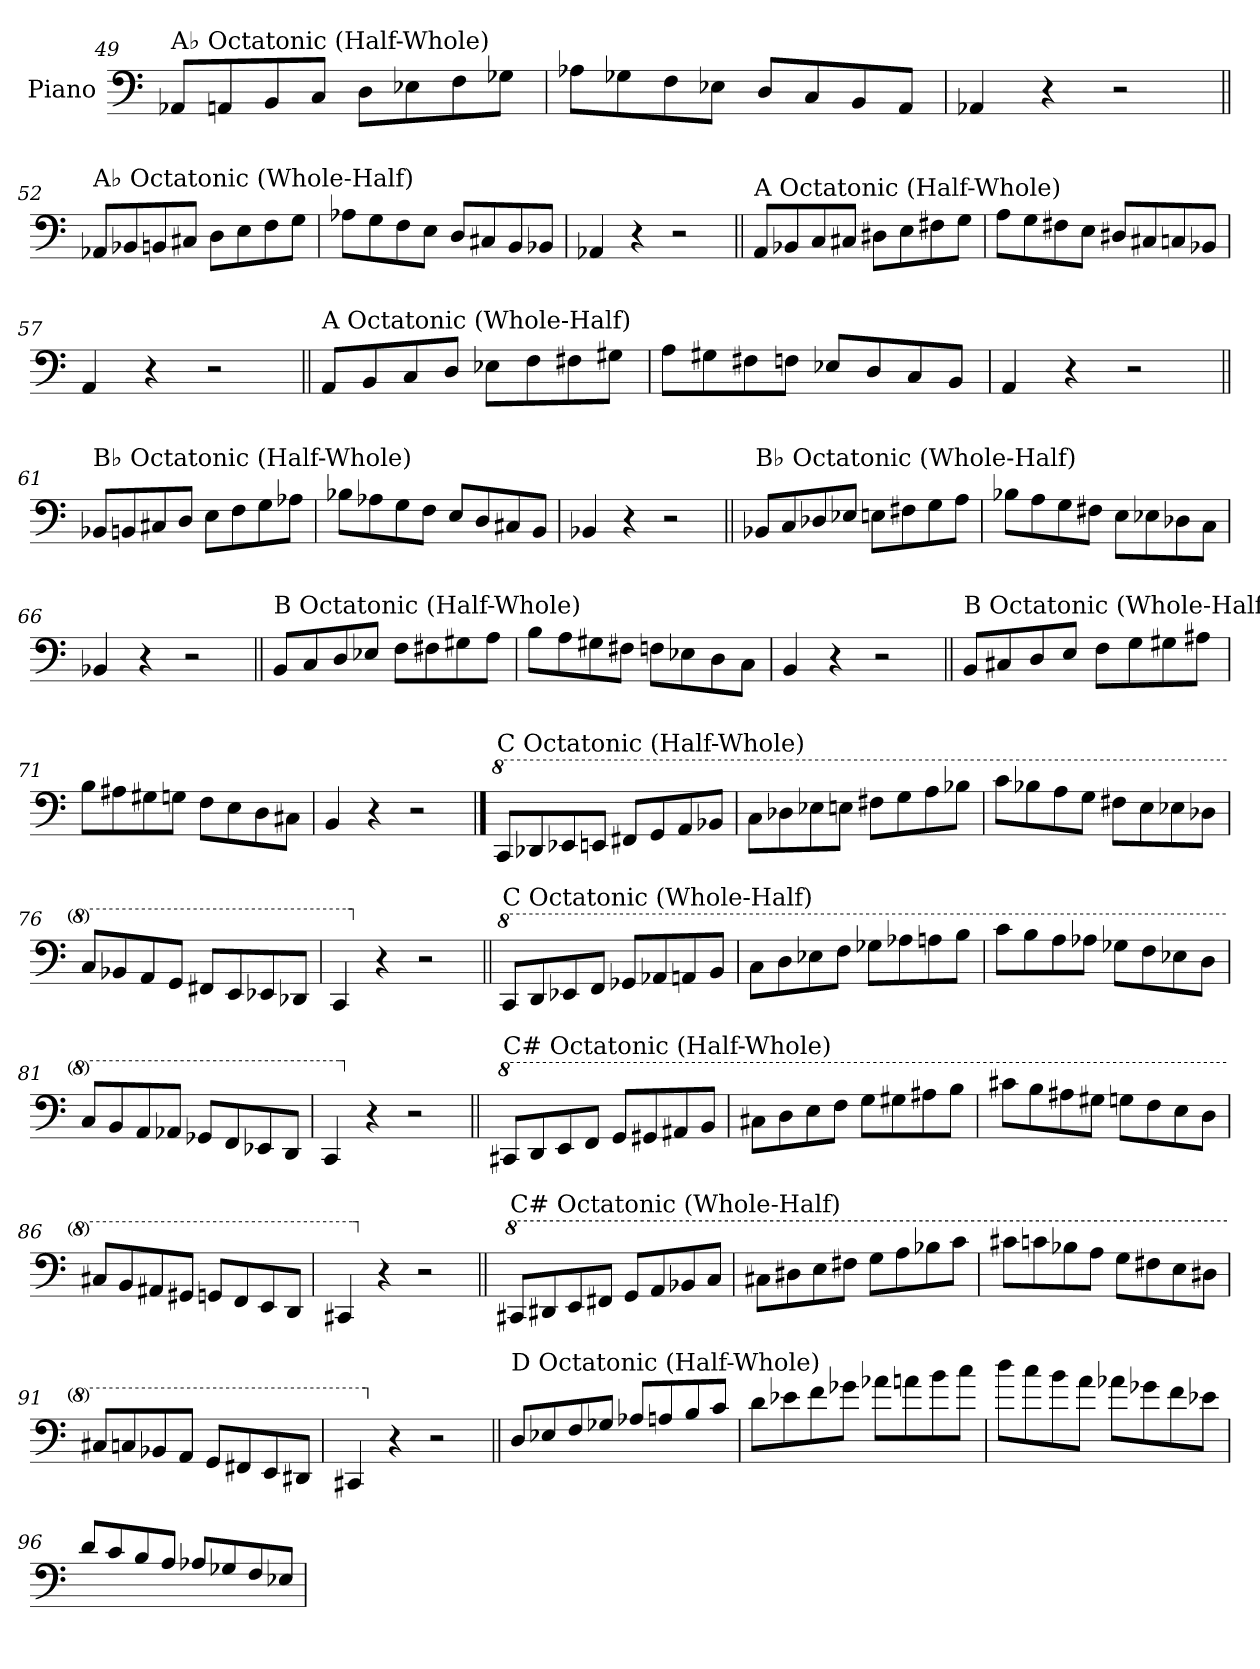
**kern
*part1
*staff1
*I"Piano
*I'Pno.
!!LO:LB:g=z
*clefF4
*k[]
=49
!LO:TX:a:t=A♭ Octatonic (Half-Whole)
8AA-X/L
8AAn/
8BB/
8C/J
8D\L
8E-X\
8F\
8G-X\J
=50
8A-X\L
8G-X\
8F\
8E-X\J
8D/L
8C/
8BB/
8AA/J
=51
4AA-X/
4r
2r
=52||
!LO:TX:a:t=A♭ Octatonic (Whole-Half)
8AA-X/L
8BB-X/
8BBn/
8C#X/J
8D\L
8E\
8F\
8G\J
=53
8A-X\L
8G\
8F\
8E\J
8D/L
8C#X/
8BB/
8BB-X/J
=54
4AA-X/
4r
2r
!!LO:LB:g=z
=55||
!LO:TX:a:t=A Octatonic (Half-Whole)
8AA/L
8BB-X/
8C/
8C#X/J
8D#X\L
8E\
8F#X\
8G\J
=56
8A\L
8G\
8F#X\
8E\J
8D#X/L
8C#X/
8Cn/
8BB-X/J
=57
4AA/
4r
2r
=58||
!LO:TX:a:t=A Octatonic (Whole-Half)
8AA/L
8BB/
8C/
8D/J
8E-X\L
8F\
8F#X\
8G#X\J
=59
8A\L
8G#X\
8F#X\
8Fn\J
8E-X/L
8D/
8C/
8BB/J
=60
4AA/
4r
2r
!!LO:LB:g=z
=61||
!LO:TX:a:t=B♭ Octatonic (Half-Whole)
8BB-X/L
8BBn/
8C#X/
8D/J
8E\L
8F\
8G\
8A-X\J
=62
8B-X\L
8A-X\
8G\
8F\J
8E/L
8D/
8C#X/
8BB/J
=63
4BB-X/
4r
2r
=64||
!LO:TX:a:t=B♭ Octatonic (Whole-Half)
8BB-X/L
8C/
8D-X/
8E-X/J
8En\L
8F#X\
8G\
8A\J
=65
8B-X\L
8A\
8G\
8F#X\J
8E\L
8E-X\
8D-X\
8C\J
=66
4BB-X/
4r
2r
!!LO:LB:g=z
=67||
!LO:TX:a:t=B Octatonic (Half-Whole)
8BB/L
8C/
8D/
8E-X/J
8F\L
8F#X\
8G#X\
8A\J
=68
8B\L
8A\
8G#X\
8F#X\J
8Fn\L
8E-X\
8D\
8C\J
=69
4BB/
4r
2r
=70||
!LO:TX:a:t=B Octatonic (Whole-Half)
8BB/L
8C#X/
8D/
8E/J
8F\L
8G\
8G#X\
8A#X\J
=71
8B\L
8A#X\
8G#X\
8Gn\J
8F\L
8E\
8D\
8C#X\J
=72
4BB/
4r
2r
!!LO:PB:g=z
==73
*8va
!LO:TX:a:t=C Octatonic (Half-Whole)
8C/L
8D-X/
8E-X/
8En/J
8F#X/L
8G/
8A/
8B-X/J
=74
8c\L
8d-X\
8e-X\
8en\J
8f#X\L
8g\
8a\
8b-X\J
=75
8cc\L
8b-X\
8a\
8g\J
8f#X\L
8e\
8e-X\
8d-X\J
=76
8c/L
8B-X/
8A/
8G/J
8F#X/L
8E/
8E-X/
8D-X/J
=77
4C/
*X8va
4r
2r
!!LO:LB:g=z
=78||
*8va
!LO:TX:a:t=C Octatonic (Whole-Half)
8C/L
8D/
8E-X/
8F/J
8G-X/L
8A-X/
8An/
8B/J
=79
8c\L
8d\
8e-X\
8f\J
8g-X\L
8a-X\
8an\
8b\J
=80
8cc\L
8b\
8a\
8a-X\J
8g-X\L
8f\
8e-X\
8d\J
=81
8c/L
8B/
8A/
8A-X/J
8G-X/L
8F/
8E-X/
8D/J
=82
4C/
*X8va
4r
2r
!!LO:LB:g=z
=83||
*8va
!LO:TX:a:t=C# Octatonic (Half-Whole)
8C#X/L
8D/
8E/
8F/J
8G/L
8G#X/
8A#X/
8B/J
=84
8c#X\L
8d\
8e\
8f\J
8g\L
8g#X\
8a#X\
8b\J
=85
8cc#X\L
8b\
8a#X\
8g#X\J
8gn\L
8f\
8e\
8d\J
=86
8c#X/L
8B/
8A#X/
8G#X/J
8Gn/L
8F/
8E/
8D/J
=87
4C#X/
*X8va
4r
2r
!!LO:LB:g=z
=88||
*8va
!LO:TX:a:t=C# Octatonic (Whole-Half)
8C#X/L
8D#X/
8E/
8F#X/J
8G/L
8A/
8B-X/
8c/J
=89
8c#X\L
8d#X\
8e\
8f#X\J
8g\L
8a\
8b-X\
8cc\J
=90
8cc#X\L
8ccn\
8b-X\
8a\J
8g\L
8f#X\
8e\
8d#X\J
=91
8c#X/L
8cn/
8B-X/
8A/J
8G/L
8F#X/
8E/
8D#X/J
=92
4C#X/
*X8va
4r
2r
!!LO:LB:g=z
=93||
!LO:TX:a:t=D Octatonic (Half-Whole)
8D/L
8E-X/
8F/
8G-X/J
8A-X/L
8An/
8B/
8c/J
=94
8d\L
8e-X\
8f\
8g-X\J
8a-X\L
8an\
8b\
8cc\J
=95
8dd\L
8cc\
8b\
8a\J
8a-X\L
8g-X\
8f\
8e-X\J
=96
8d/L
8c/
8B/
8A/J
8A-X/L
8G-X/
8F/
8E-X/J
=
*-
